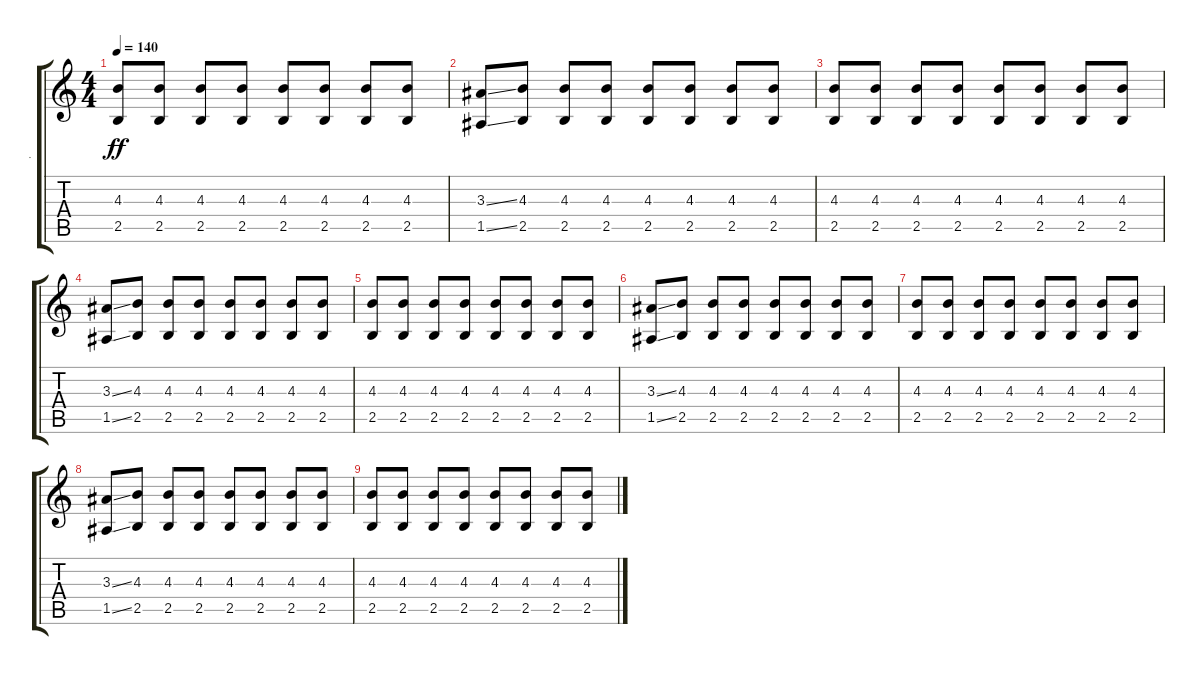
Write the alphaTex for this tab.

\track ("." ".") {instrument distortionguitar}
\staff {score tabs}
\tuning (E4 B3 G3 D3 A2 D2) {hide}
\ts (4 4)
\tempo 140
\clef g2
\ks c
(4.3 2.5).8{dy ff} (4.3 2.5).8 (4.3 2.5).8 (4.3 2.5).8 (4.3 2.5).8 (4.3 2.5).8 (4.3 2.5).8 (4.3 2.5).8 |
(3.3{ss} 1.5{ss}).8 (4.3 2.5).8 (4.3 2.5).8 (4.3 2.5).8 (4.3 2.5).8 (4.3 2.5).8 (4.3 2.5).8 (4.3 2.5).8 |
(4.3 2.5).8 (4.3 2.5).8 (4.3 2.5).8 (4.3 2.5).8 (4.3 2.5).8 (4.3 2.5).8 (4.3 2.5).8 (4.3 2.5).8 |
(3.3{ss} 1.5{ss}).8 (4.3 2.5).8 (4.3 2.5).8 (4.3 2.5).8 (4.3 2.5).8 (4.3 2.5).8 (4.3 2.5).8 (4.3 2.5).8 |
(4.3 2.5).8 (4.3 2.5).8 (4.3 2.5).8 (4.3 2.5).8 (4.3 2.5).8 (4.3 2.5).8 (4.3 2.5).8 (4.3 2.5).8 |
(3.3{ss} 1.5{ss}).8 (4.3 2.5).8 (4.3 2.5).8 (4.3 2.5).8 (4.3 2.5).8 (4.3 2.5).8 (4.3 2.5).8 (4.3 2.5).8 |
(4.3 2.5).8 (4.3 2.5).8 (4.3 2.5).8 (4.3 2.5).8 (4.3 2.5).8 (4.3 2.5).8 (4.3 2.5).8 (4.3 2.5).8 |
(3.3{ss} 1.5{ss}).8 (4.3 2.5).8 (4.3 2.5).8 (4.3 2.5).8 (4.3 2.5).8 (4.3 2.5).8 (4.3 2.5).8 (4.3 2.5).8 |
(4.3 2.5).8 (4.3 2.5).8 (4.3 2.5).8 (4.3 2.5).8 (4.3 2.5).8 (4.3 2.5).8 (4.3 2.5).8 (4.3 2.5).8
